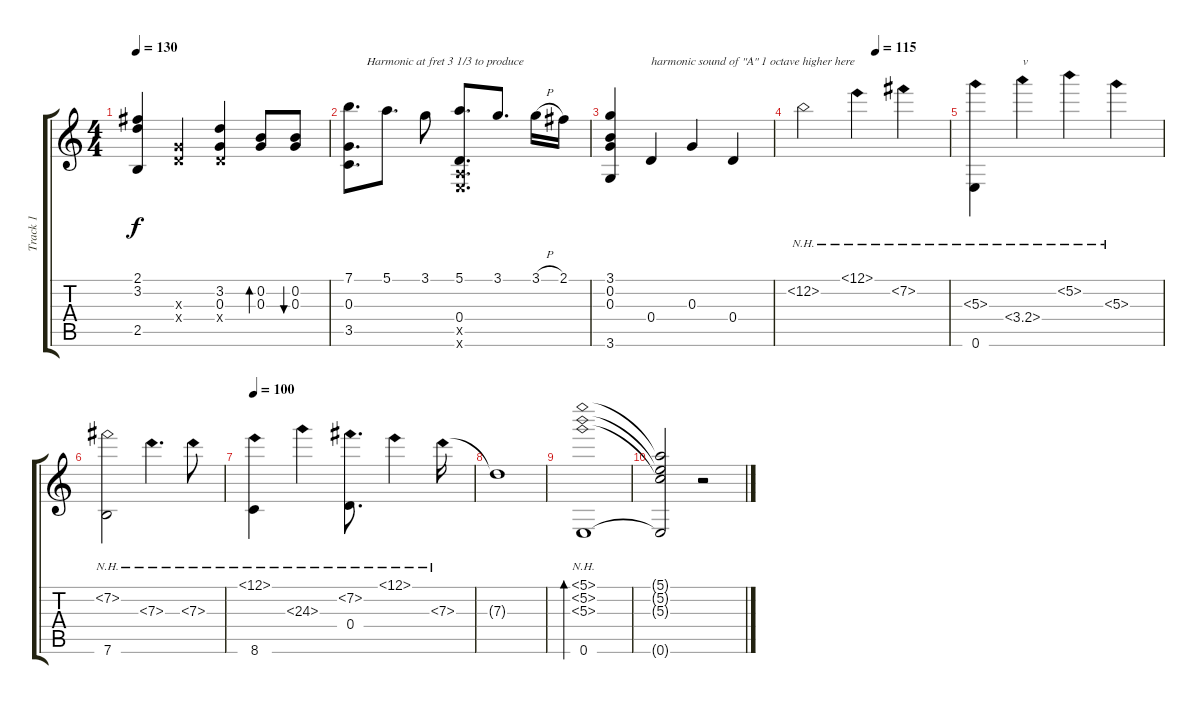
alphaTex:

\track ("Track 1" "Track 1") {instrument acousticguitarsteel}
\staff {score tabs}
\tuning (E4 B3 G3 D3 A2 E2) {hide}
\ts (4 4)
\tempo 130
\clef g2
\ks c
(2.1 3.2 2.5).4{dy f} (0.3{x} 0.4{x}).4 (3.2 0.3 0.4{x}).4 (0.2 0.3).8{bd 60} (0.2 0.3).8{bu 60} |
(7.1 0.3 3.5).8{d txt "      Harmonic at fret 3 1/3 to produce"} 5.1.8{d} 3.1.8 (5.1 0.4 0.5{x} 0.6{x}).8{d} 3.1.8{d} 3.1{h}.16 2.1.16 |
(3.1 0.2 0.3 3.6).4 0.4.4{txt "harmonic sound of \"A\" 1 octave higher here"} 0.3.4 0.4.4 |
\tempo (115 0.5)
12.2{nh}.2 12.1{nh}.4 7.2{nh}.4 |
(5.3{nh} 0.6).4 3.4{nh}.4{txt "v"} 5.2{nh}.4 5.3{nh}.4 |
(7.2{nh} 7.6).2 7.3{nh}.4{d} 7.3{nh}.8 |
\tempo 100
(12.1{nh} 8.6).4 24.3{nh}.4 (7.2{nh} 0.4).8{d} 12.1{nh}.4 7.3{nh}.16 |
7.3{t}.1 |
(5.1{nh} 5.2{nh} 5.3{nh} 0.6).1{bd 480} |
(5.1{t} 5.2{t} 5.3{t} 0.6{t}).2 r.2
